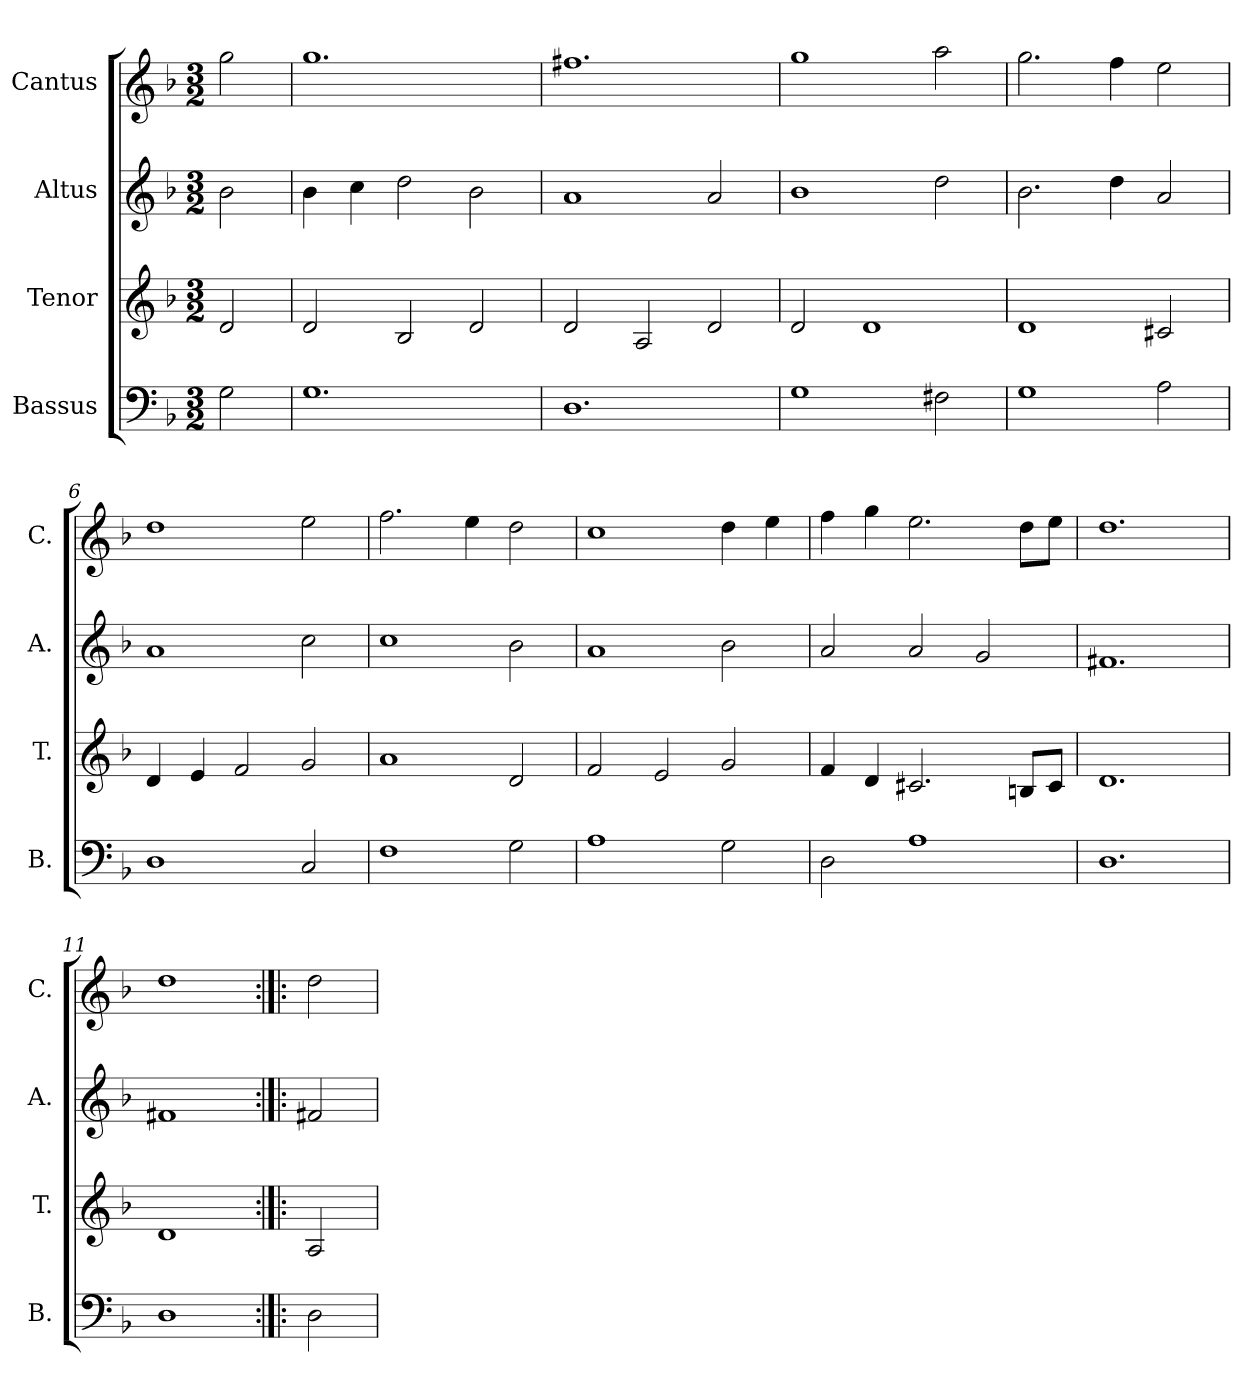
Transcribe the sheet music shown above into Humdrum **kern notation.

**kern	**kern	**kern	**kern
*part4	*part3	*part2	*part1
*staff4	*staff3	*staff2	*staff1
*I"Bassus	*I"Tenor	*I"Altus	*I"Cantus
*I'B.	*I'T.	*I'A.	*I'C.
*clefF4	*clefG2	*clefG2	*clefG2
*k[b-]	*k[b-]	*k[b-]	*k[b-]
*F:	*F:	*F:	*F:
*M3/2	*M3/2	*M3/2	*M3/2
=1	=1	=1	=1
2G\	2d/	2b-\	2gg\
=2	=2	=2	=2
1.G	2d/	4b-\	1.gg
.	.	4cc\	.
.	2B-/	2dd\	.
.	2d/	2b-\	.
=3	=3	=3	=3
1.D	2d/	1a	1.ff#X
.	2A/	.	.
.	2d/	2a/	.
=4	=4	=4	=4
1G	2d/	1b-	1gg
.	1d	.	.
2F#X\	.	2dd\	2aa\
=5	=5	=5	=5
1G	1d	2.b-\	2.gg\
.	.	4dd\	4ff\
2A\	2c#X/	2a/	2ee\
=6	=6	=6	=6
1D	4d/	1a	1dd
.	4e/	.	.
.	2f/	.	.
2C/	2g/	2cc\	2ee\
=7	=7	=7	=7
1F	1a	1cc	2.ff\
.	.	.	4ee\
2G\	2d/	2b-\	2dd\
=8	=8	=8	=8
1A	2f/	1a	1cc
.	2e/	.	.
2G\	2g/	2b-\	4dd\
.	.	.	4ee\
=9	=9	=9	=9
2D\	4f/	2a/	4ff\
.	4d/	.	4gg\
1A	2.c#X/	2a/	2.ee\
.	.	2g/	.
.	8Bn/L	.	8dd\L
.	8c#/J	.	8ee\J
=10	=10	=10	=10
1.D	1.d	1.f#X	1.dd
!!LO:LB:g=z
=11	=11	=11	=11
1D	1d	1f#X	1dd
=12:|!|:	=12:|!|:	=12:|!|:	=12:|!|:
2D\	2A/	2f#X/	2dd\
=	=	=	=
*-	*-	*-	*-
